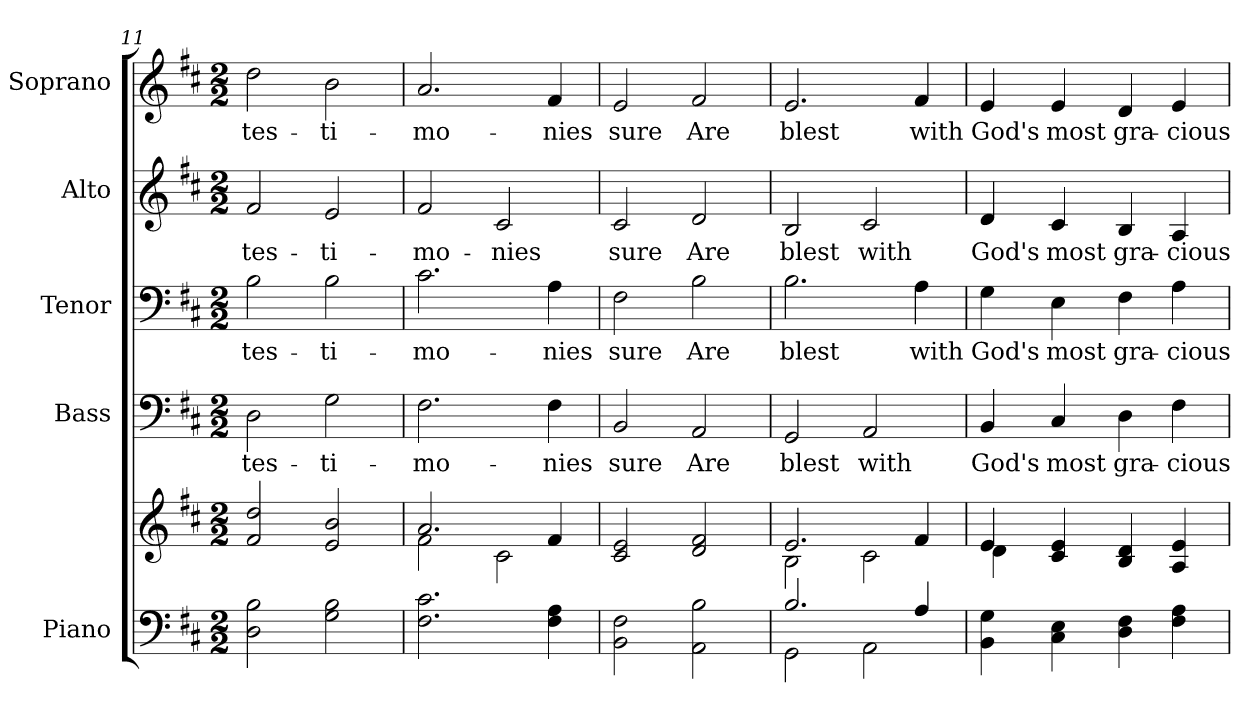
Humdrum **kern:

**kern	**kern	**kern	**text	**kern	**text	**kern	**text	**kern	**text
*part5	*part5	*part4	*part4	*part3	*part3	*part2	*part2	*part1	*part1
*staff6	*staff5	*staff4	*staff4	*staff3	*staff3	*staff2	*staff2	*staff1	*staff1
*I"Piano	*	*I"Bass	*	*I"Tenor	*	*I"Alto	*	*I"Soprano	*
*I'Pno.	*	*I'B.	*	*I'T.	*	*I'A.	*	*I'S.	*
*clefF4	*clefG2	*clefF4	*	*clefF4	*	*clefG2	*	*clefG2	*
*k[f#c#]	*k[f#c#]	*k[f#c#]	*	*k[f#c#]	*	*k[f#c#]	*	*k[f#c#]	*
*D:	*D:	*D:	*	*D:	*	*D:	*	*D:	*
*M2/2	*M2/2	*M2/2	*	*M2/2	*	*M2/2	*	*M2/2	*
=11	=11	=11	=11	=11	=11	=11	=11	=11	=11
!	!	!	!LO:LY:b:color=#000000	!	!	!	!	!	!
!	!	!	!	!	!LO:LY:b:color=#000000	!	!	!	!
!	!	!	!	!	!	!	!LO:LY:b:color=#000000	!	!
!	!	!	!	!	!	!	!	!	!LO:LY:b:color=#000000
2Di\ 2Bi	2f#i/ 2ddi	2Di\	tes-	2Bi\	tes-	2f#i/	tes-	2ddi\	tes-
!	!	!	!LO:LY:b:color=#000000	!	!	!	!	!	!
!	!	!	!	!	!LO:LY:b:color=#000000	!	!	!	!
!	!	!	!	!	!	!	!LO:LY:b:color=#000000	!	!
!	!	!	!	!	!	!	!	!	!LO:LY:b:color=#000000
2Gi\ 2Bi	2ei/ 2bi	2Gi\	-ti-	2Bi\	-ti-	2ei/	-ti-	2bi\	-ti-
=12	=12	=12	=12	=12	=12	=12	=12	=12	=12
*	*^	*	*	*	*	*	*	*	*
!	!	!	!	!LO:LY:b:color=#000000	!	!	!	!	!	!
!	!	!	!	!	!	!LO:LY:b:color=#000000	!	!	!	!
!	!	!	!	!	!	!	!	!LO:LY:b:color=#000000	!	!
!	!	!	!	!	!	!	!	!	!	!LO:LY:b:color=#000000
2.F#i\ 2.c#i	2.ai/	2f#i\	2.F#i\	-mo-	2.c#i\	-mo-	2f#i/	-mo-	2.ai/	-mo-
!	!	!	!	!	!	!	!	!LO:LY:b:color=#000000	!	!
.	.	2c#i\	.	.	.	.	2c#i/	-nies	.	.
!	!	!	!	!LO:LY:b:color=#000000	!	!	!	!	!	!
!	!	!	!	!	!	!LO:LY:b:color=#000000	!	!	!	!
!	!	!	!	!	!	!	!	!	!	!LO:LY:b:color=#000000
4F#i\ 4Ai	4f#i/	.	4F#i\	-nies	4Ai\	-nies	.	.	4f#i/	-nies
*	*v	*v	*	*	*	*	*	*	*	*
!!LO:PB:g=z
=13	=13	=13	=13	=13	=13	=13	=13	=13	=13
!	!	!	!LO:LY:b:color=#000000	!	!	!	!	!	!
!	!	!	!	!	!LO:LY:b:color=#000000	!	!	!	!
!	!	!	!	!	!	!	!LO:LY:b:color=#000000	!	!
!	!	!	!	!	!	!	!	!	!LO:LY:b:color=#000000
2BBi\ 2F#i	2c#i/ 2ei	2BBi/	sure	2F#i\	sure	2c#i/	sure	2ei/	sure
!	!	!	!LO:LY:b:color=#000000	!	!	!	!	!	!
!	!	!	!	!	!LO:LY:b:color=#000000	!	!	!	!
!	!	!	!	!	!	!	!LO:LY:b:color=#000000	!	!
!	!	!	!	!	!	!	!	!	!LO:LY:b:color=#000000
2AAi\ 2Bi	2di/ 2f#i	2AAi/	Are	2Bi\	Are	2di/	Are	2f#i/	Are
=14	=14	=14	=14	=14	=14	=14	=14	=14	=14
*^	*^	*	*	*	*	*	*	*	*
!	!	!	!	!	!LO:LY:b:color=#000000	!	!	!	!	!	!
!	!	!	!	!	!	!	!LO:LY:b:color=#000000	!	!	!	!
!	!	!	!	!	!	!	!	!	!LO:LY:b:color=#000000	!	!
!	!	!	!	!	!	!	!	!	!	!	!LO:LY:b:color=#000000
2.Bi/	2GGi\	2.ei/	2Bi\	2GGi/	blest	2.Bi\	blest	2Bi/	blest	2.ei/	blest
!	!	!	!	!	!LO:LY:b:color=#000000	!	!	!	!	!	!
!	!	!	!	!	!	!	!	!	!LO:LY:b:color=#000000	!	!
.	2AAi\	.	2c#i\	2AAi/	with	.	.	2c#i/	with	.	.
!	!	!	!	!	!	!	!LO:LY:b:color=#000000	!	!	!	!
!	!	!	!	!	!	!	!	!	!	!	!LO:LY:b:color=#000000
4Ai/	.	4f#i/	.	.	.	4Ai\	with	.	.	4f#i/	with
*v	*v	*	*	*	*	*	*	*	*	*	*
=15	=15	=15	=15	=15	=15	=15	=15	=15	=15	=15
!	!	!	!	!LO:LY:b:color=#000000	!	!	!	!	!	!
!	!	!	!	!	!	!LO:LY:b:color=#000000	!	!	!	!
!	!	!	!	!	!	!	!	!LO:LY:b:color=#000000	!	!
!	!	!	!	!	!	!	!	!	!	!LO:LY:b:color=#000000
4BBi\ 4Gi	4ei/	4di\	4BBi/	God's	4Gi\	God's	4di/	God's	4ei/	God's
!	!	!	!	!LO:LY:b:color=#000000	!	!	!	!	!	!
!	!	!	!	!	!	!LO:LY:b:color=#000000	!	!	!	!
!	!	!	!	!	!	!	!	!LO:LY:b:color=#000000	!	!
!	!	!	!	!	!	!	!	!	!	!LO:LY:b:color=#000000
4C#i\ 4Ei	4c#i/ 4ei	2.ryy	4C#i/	most	4Ei\	most	4c#i/	most	4ei/	most
!	!	!	!	!LO:LY:b:color=#000000	!	!	!	!	!	!
!	!	!	!	!	!	!LO:LY:b:color=#000000	!	!	!	!
!	!	!	!	!	!	!	!	!LO:LY:b:color=#000000	!	!
!	!	!	!	!	!	!	!	!	!	!LO:LY:b:color=#000000
4Di\ 4F#i	4Bi/ 4di	.	4Di\	gra-	4F#i\	gra-	4Bi/	gra-	4di/	gra-
!	!	!	!	!LO:LY:b:color=#000000	!	!	!	!	!	!
!	!	!	!	!	!	!LO:LY:b:color=#000000	!	!	!	!
!	!	!	!	!	!	!	!	!LO:LY:b:color=#000000	!	!
!	!	!	!	!	!	!	!	!	!	!LO:LY:b:color=#000000
4F#i\ 4Ai	4Ai/ 4ei	.	4F#i\	-cious	4Ai\	-cious	4Ai/	-cious	4ei/	-cious
*	*v	*v	*	*	*	*	*	*	*	*
=	=	=	=	=	=	=	=	=	=
*-	*-	*-	*-	*-	*-	*-	*-	*-	*-
